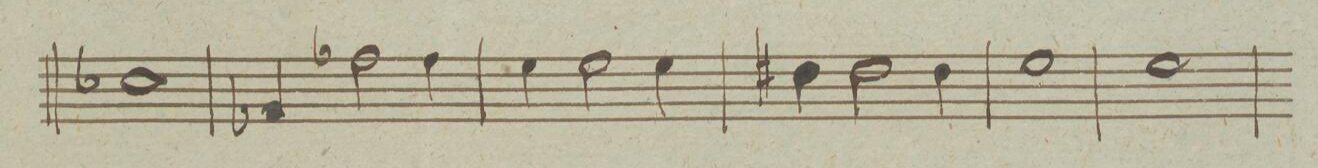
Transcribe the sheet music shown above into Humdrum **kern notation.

**kern	**dynam
*I"Fagotto Secondo	*
*clefF4	*
*k[fncngn]	*
*met(c|)	*
*M2/2	*
1E-X\	.
=212	=212
4AA-X/	.
2A-X\	.
4A-\	.
=213	=213
4G\	.
2G\	.
4G\	.
=214	=214
4F#X\	.
2F#\	.
4F#\	.
=215	=215
1G\	.
=216	=216
1G\	.
=217	=217
*-	*-
